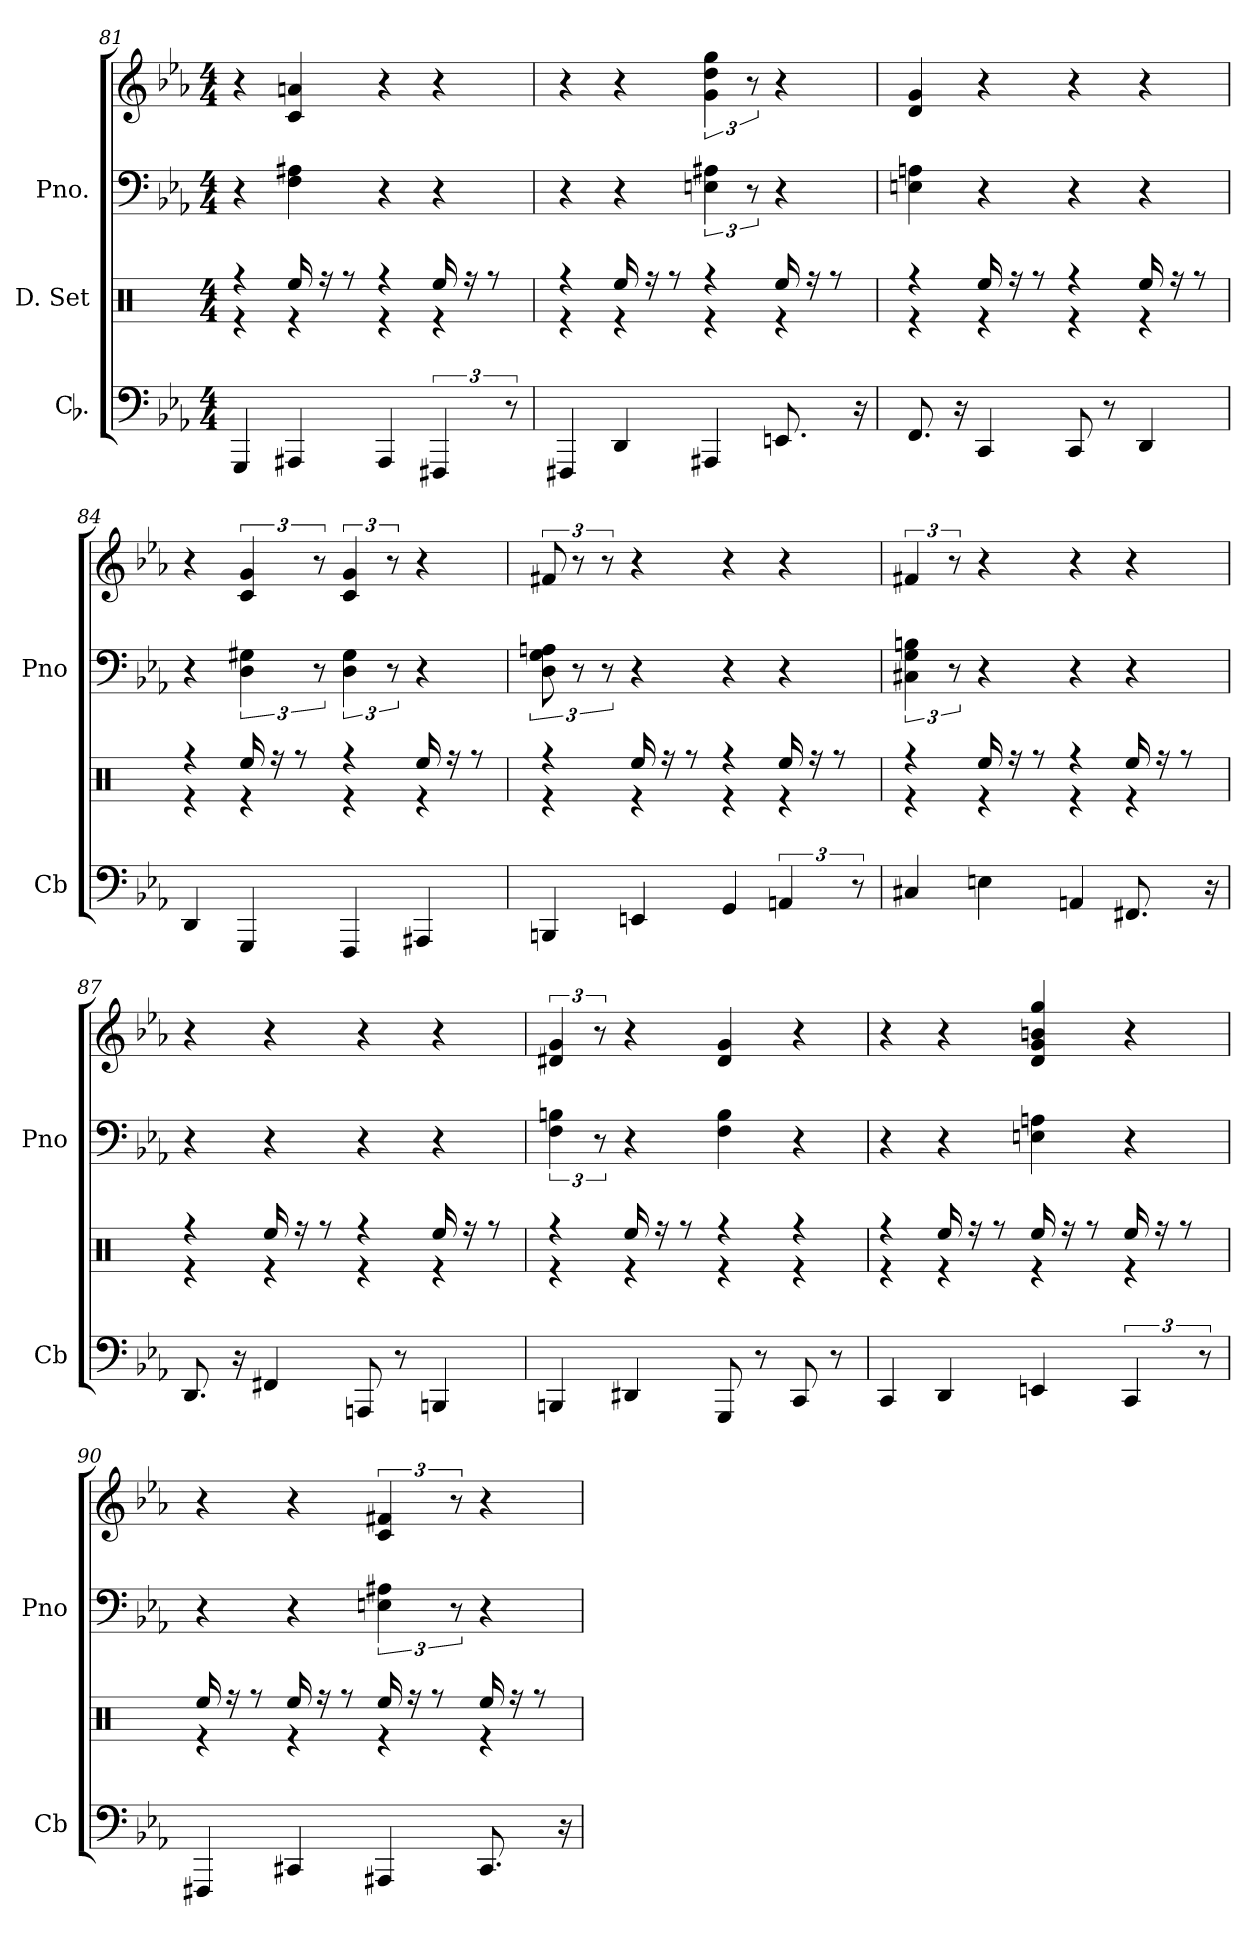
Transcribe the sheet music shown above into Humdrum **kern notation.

**kern	**kern	**kern	**kern
*part3	*part2	*part1	*part1
*staff4	*staff3	*staff2	*staff1
*I"Cb.	*I"D. Set	*I"Pno.	*
*I'Cb	*	*I'Pno	*
*clefF4	*clefX	*clefF4	*clefG2
*k[b-e-a-]	*k[]	*k[b-e-a-]	*k[b-e-a-]
*M4/4	*M4/4	*M4/4	*M4/4
=81	=81	=81	=81
*	*^	*	*
4GGG	4re	4rff	4r	4r
4AAA#X	4re	16Ree/	4F 4A#X	4c 4an
.	.	16rff	.	.
.	.	8rff	.	.
4AAA#	4re	4rff	4r	4r
6FFF#X	4re	16Ree/	4r	4r
.	.	16rff	.	.
.	.	8rff	.	.
12r	.	.	.	.
=82	=82	=82	=82	=82
4FFF#X	4re	4rff	4r	4r
4DD	4re	16Ree/	4r	4r
.	.	16rff	.	.
.	.	8rff	.	.
4AAA#X	4re	4rff	6En 6A#X	6g 6dd 6gg
.	.	.	12r	12r
8.EEn	4re	16Ree/	4r	4r
.	.	16rff	.	.
.	.	8rff	.	.
16r	.	.	.	.
=83	=83	=83	=83	=83
8.FF	4re	4rff	4En 4An	4d 4g
16r	.	.	.	.
4CC	4re	16Ree/	4r	4r
.	.	16rff	.	.
.	.	8rff	.	.
8CC	4re	4rff	4r	4r
8r	.	.	.	.
4DD	4re	16Ree/	4r	4r
.	.	16rff	.	.
.	.	8rff	.	.
=84	=84	=84	=84	=84
4DD	4re	4rff	4r	4r
4GGG	4re	16Ree/	6D 6G#X	6c 6g
.	.	16rff	.	.
.	.	8rff	.	.
.	.	.	12r	12r
4FFF	4re	4rff	6D 6G#	6c 6g
.	.	.	12r	12r
4AAA#X	4re	16Ree/	4r	4r
.	.	16rff	.	.
.	.	8rff	.	.
=85	=85	=85	=85	=85
4BBBn	4re	4rff	12D 12G 12An	12f#X
.	.	.	12r	12r
.	.	.	12r	12r
4EEn	4re	16Ree/	4r	4r
.	.	16rff	.	.
.	.	8rff	.	.
4GG	4re	4rff	4r	4r
6AAn	4re	16Ree/	4r	4r
.	.	16rff	.	.
.	.	8rff	.	.
12r	.	.	.	.
=86	=86	=86	=86	=86
4C#X	4re	4rff	6C#X 6G 6Bn	6f#X
.	.	.	12r	12r
4En	4re	16Ree/	4r	4r
.	.	16rff	.	.
.	.	8rff	.	.
4AAn	4re	4rff	4r	4r
8.FF#X	4re	16Ree/	4r	4r
.	.	16rff	.	.
.	.	8rff	.	.
16r	.	.	.	.
=87	=87	=87	=87	=87
8.DD	4re	4rff	4r	4r
16r	.	.	.	.
4FF#X	4re	16Ree/	4r	4r
.	.	16rff	.	.
.	.	8rff	.	.
8AAAn	4re	4rff	4r	4r
8r	.	.	.	.
4BBBn	4re	16Ree/	4r	4r
.	.	16rff	.	.
.	.	8rff	.	.
=88	=88	=88	=88	=88
4BBBn	4re	4rff	6F 6Bn	6d#X 6g
.	.	.	12r	12r
4DD#X	4re	16Ree/	4r	4r
.	.	16rff	.	.
.	.	8rff	.	.
8GGG	4re	4rff	4F 4B	4d# 4g
8r	.	.	.	.
8CC	4re	4rff	4r	4r
8r	.	.	.	.
=89	=89	=89	=89	=89
4CC	4re	4rff	4r	4r
4DD	4re	16Ree/	4r	4r
.	.	16rff	.	.
.	.	8rff	.	.
4EEn	4re	16Ree/	4En 4An	4d 4g 4bn 4gg
.	.	16rff	.	.
.	.	8rff	.	.
6CC	4re	16Ree/	4r	4r
.	.	16rff	.	.
.	.	8rff	.	.
12r	.	.	.	.
=90	=90	=90	=90	=90
4FFF#X	4re	16Ree/	4r	4r
.	.	16rff	.	.
.	.	8rff	.	.
4CC#X	4re	16Ree/	4r	4r
.	.	16rff	.	.
.	.	8rff	.	.
4AAA#X	4re	16Ree/	6En 6A#X	6c 6f#X
.	.	16rff	.	.
.	.	8rff	.	.
.	.	.	12r	12r
8.CC#	4re	16Ree/	4r	4r
.	.	16rff	.	.
.	.	8rff	.	.
16r	.	.	.	.
*	*v	*v	*	*
=	=	=	=
*-	*-	*-	*-
